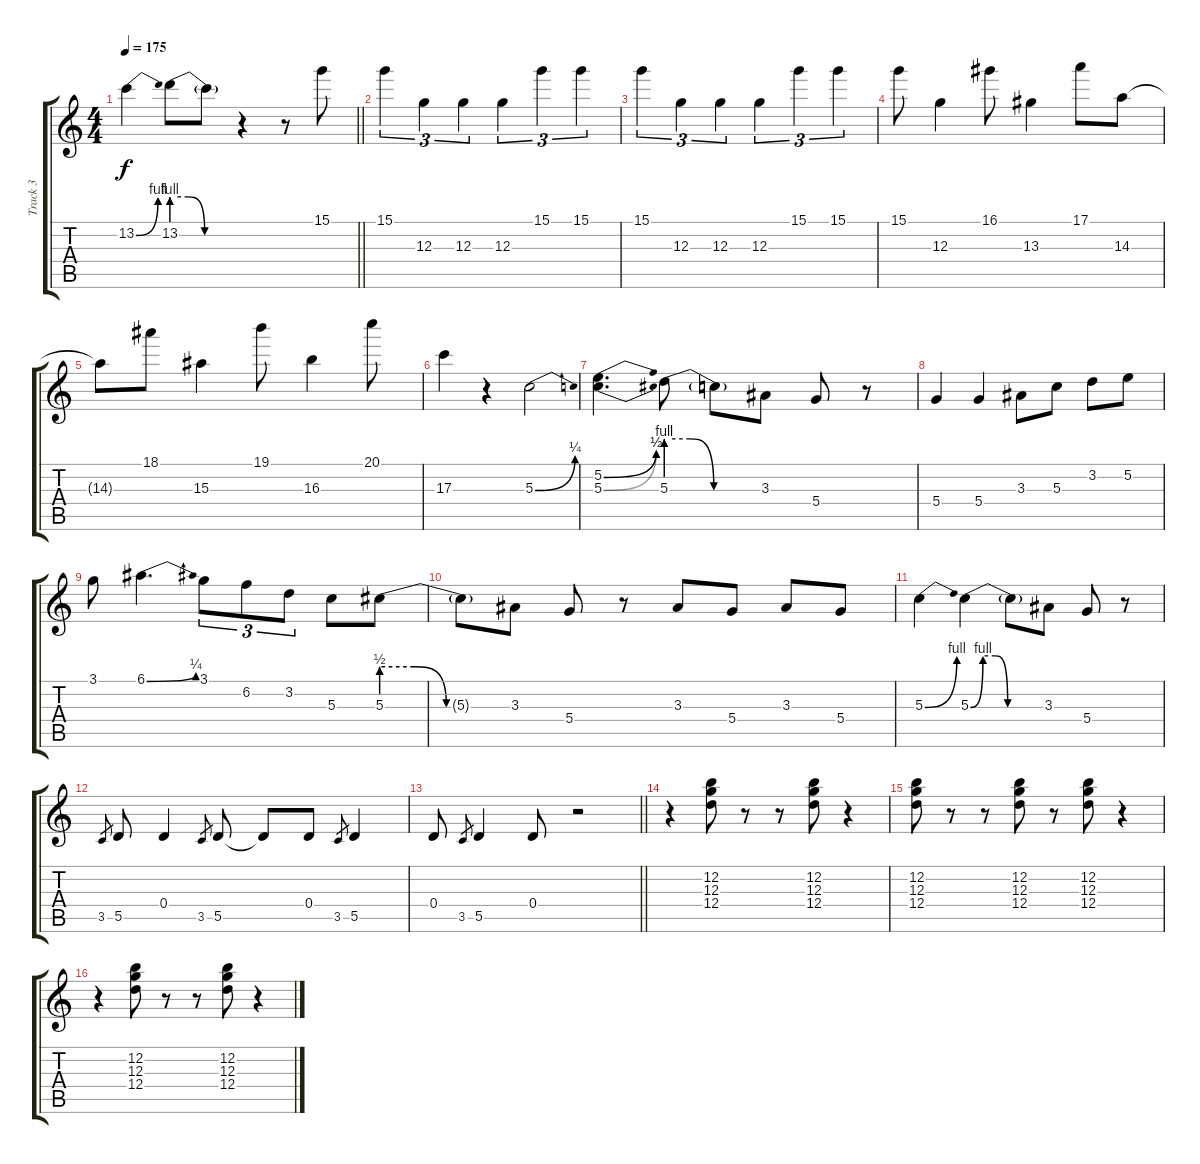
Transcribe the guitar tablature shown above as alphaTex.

\track ("Track 3" "Track 3") {instrument electricguitarjazz}
\staff {score tabs}
\tuning (E4 B3 G3 D3 A2 E2) {hide}
\ts (4 4)
\tempo 175
\clef g2
\barLineRight lightlight
\ks c
13.2{be (bend 0 0 60 4)}.4{dy f} 13.2{be (custom 0 4 15 4 30 0 60 0)}.8 13.2{t}.8 r.4 r.8 15.1.8 |
15.1.4{tu (3 2)} 12.3.4{tu (3 2)} 12.3.4{tu (3 2)} 12.3.4{tu (3 2)} 15.1.4{tu (3 2)} 15.1.4{tu (3 2)} |
15.1.4{tu (3 2)} 12.3.4{tu (3 2)} 12.3.4{tu (3 2)} 12.3.4{tu (3 2)} 15.1.4{tu (3 2)} 15.1.4{tu (3 2)} |
15.1.8 12.3.4 16.1.8 13.3.4 17.1.8 14.3.8 |
14.3{t}.8 18.1.8 15.3.4 19.1.8 16.3.4 20.1.8 |
17.3.4 r.4 5.3{be (bend 0 0 60 1)}.2 |
(5.2{be (bend 0 0 60 2)} 5.3{be (bend 0 0 60 2)}).4{d} 5.3{be (custom 0 4 15 4 30 0 60 0)}.8 5.3{t}.8 3.3.8 5.4.8 r.8 |
5.4.4 5.4.4 3.3.8 5.3.8 3.2.8 5.2.8 |
3.1.8 6.1{be (bend 0 0 60 1)}.4{d} 3.1.8{tu (3 2)} 6.2.8{tu (3 2)} 3.2.8{tu (3 2)} 5.3.8 5.3{be (custom 0 2 15 2 30 0 60 0)}.8 |
5.3{t}.8 3.3.8 5.4.8 r.8 3.3.8 5.4.8 3.3.8 5.4.8 |
5.3{be (bend 0 0 60 4)}.4 5.3{be (custom 0 0 10 4 20 4 30 0 60 0)}.4 5.3{t}.8 3.3.8 5.4.8 r.8 |
3.5.8{gr} 5.5.8 0.4.4 3.5.8{gr} 5.5.8 5.5{t}.8 0.4.8 3.5.8{gr} 5.5.4 |
\barLineRight lightlight
0.4.8 3.5.8{gr} 5.5.4 0.4.8 r.2 |
r.4{volume 9} (12.2 12.3 12.4).8 r.8 r.8 (12.2 12.3 12.4).8 r.4{volume 9} |
(12.2 12.3 12.4).8 r.8 r.8 (12.2 12.3 12.4).8 r.8 (12.2 12.3 12.4).8 r.4 |
r.4 (12.2 12.3 12.4).8 r.8 r.8 (12.2 12.3 12.4).8 r.4
